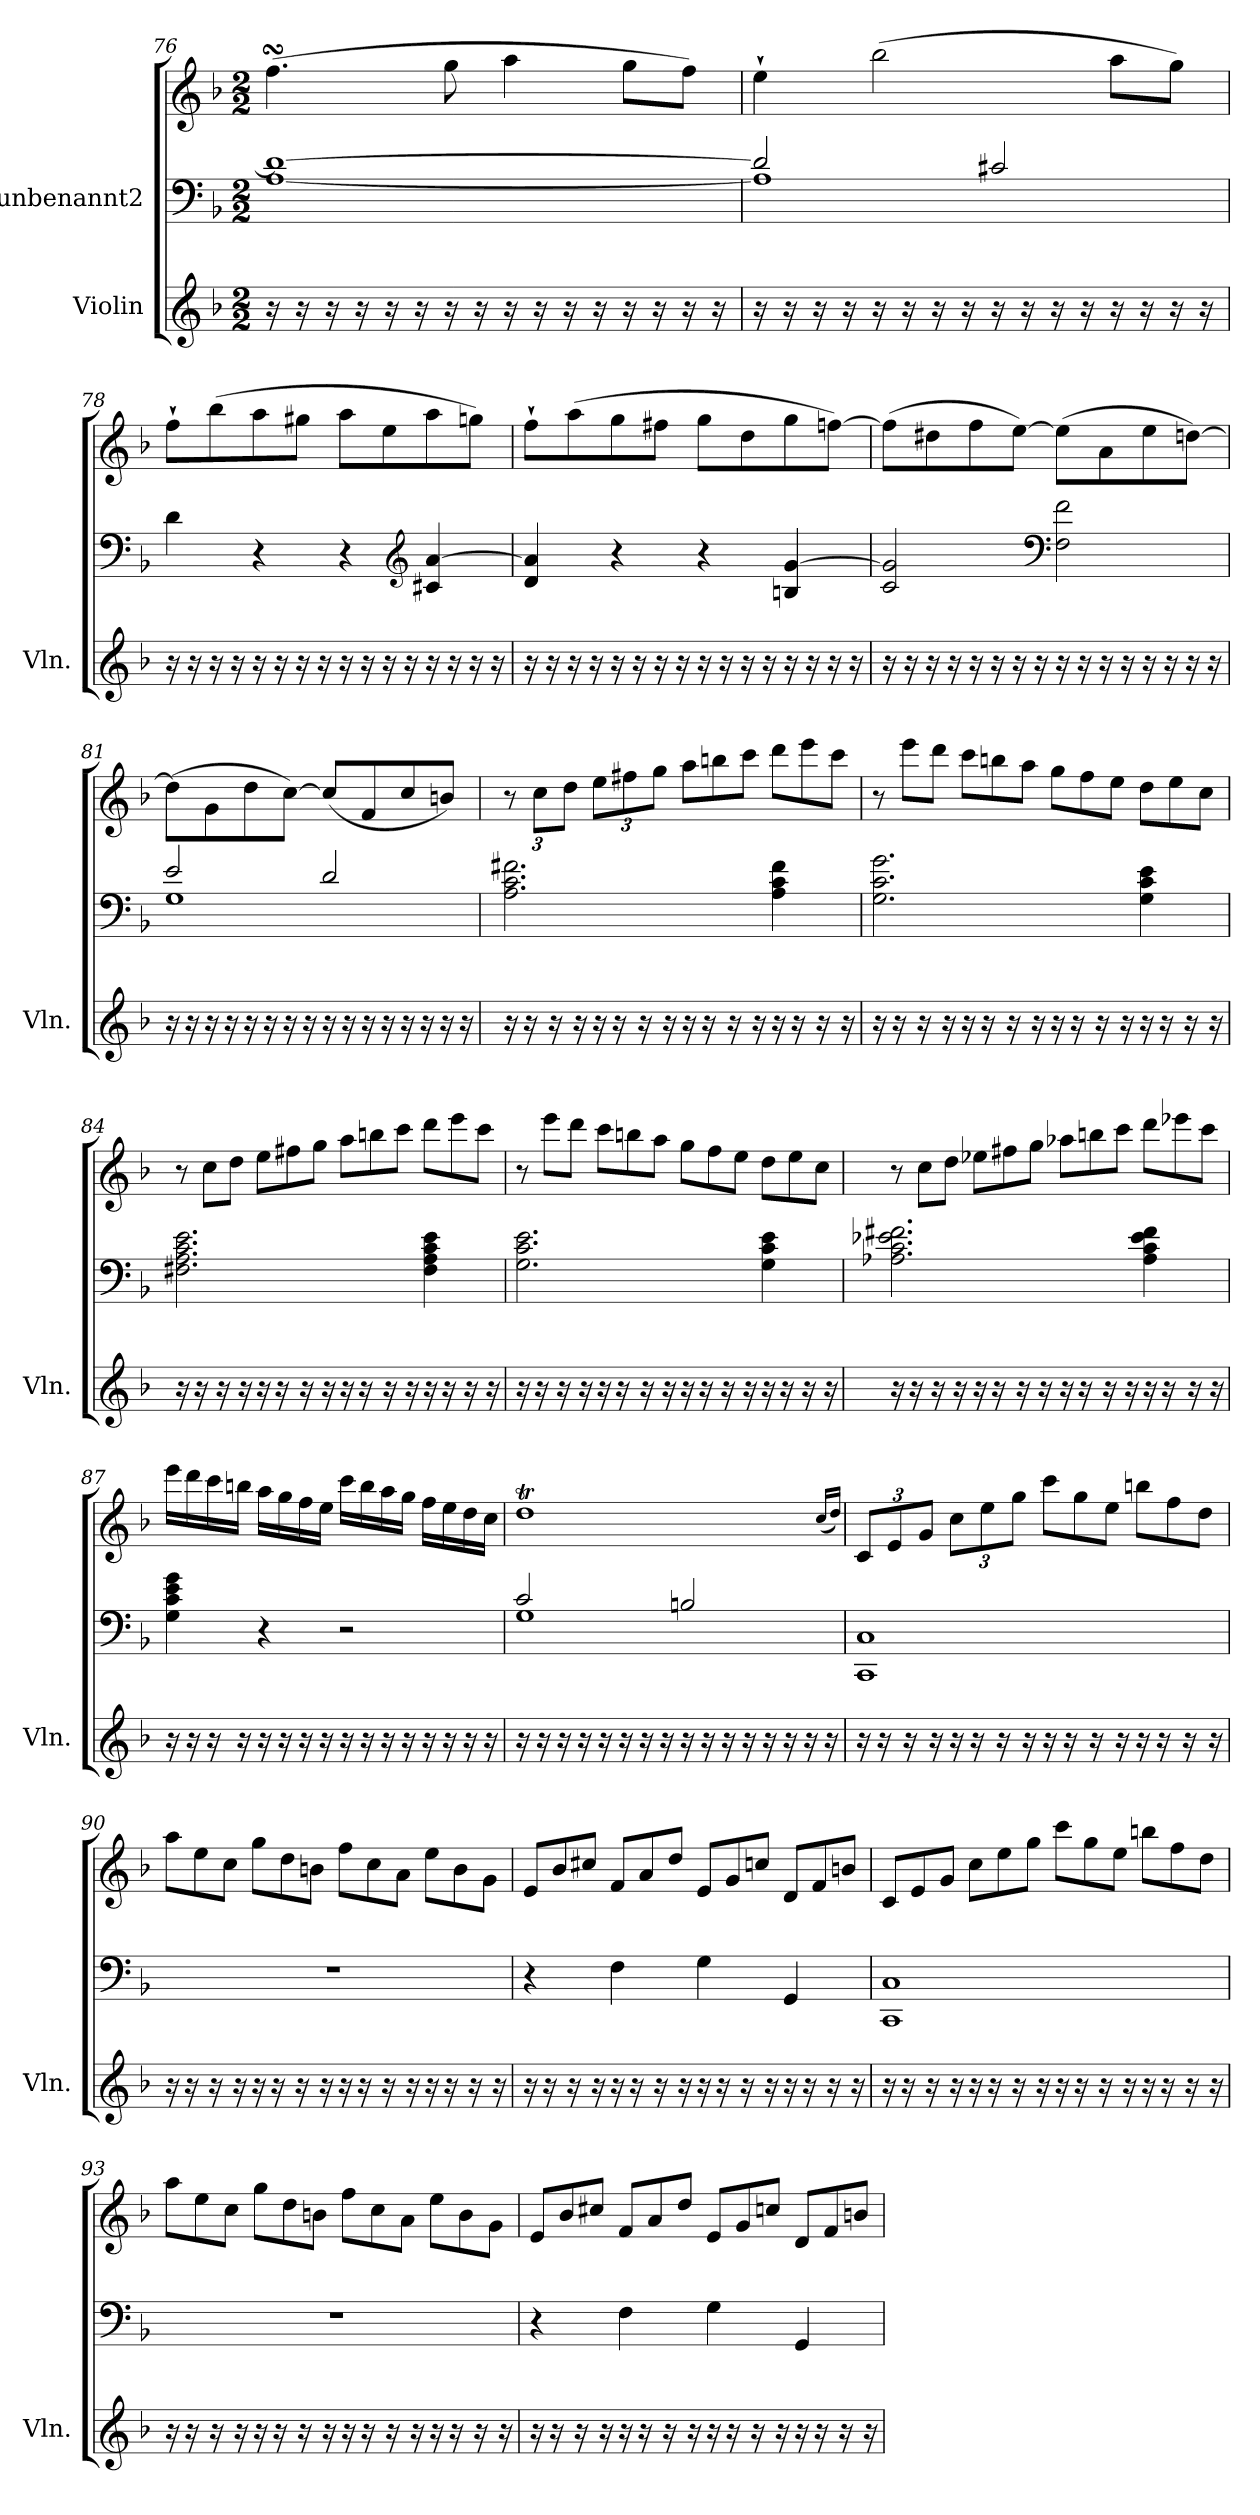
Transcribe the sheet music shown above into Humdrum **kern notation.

**kern	**kern	**kern
*part2	*part1	*part1
*staff3	*staff2	*staff1
*I"Violin	*I"unbenannt2	*
*I'Vln.	*	*
*clefG2	*clefF4	*clefG2
*k[b-]	*k[b-]	*k[b-]
*M2/2	*M2/2	*M2/2
=76	=76	=76
*	*^	*
16r	1d_	[1A	(>4.ffsSSs\
16r	.	.	.
16r	.	.	.
16r	.	.	.
16r	.	.	.
16r	.	.	.
16r	.	.	8gg\
16r	.	.	.
16r	.	.	4aa\
16r	.	.	.
16r	.	.	.
16r	.	.	.
16r	.	.	8gg\L
16r	.	.	.
16r	.	.	8ff\J)
16r	.	.	.
!!LO:LB:g=z
=77	=77	=77	=77
16r	2d/]	1A]	4ee`\
16r	.	.	.
16r	.	.	.
16r	.	.	.
16r	.	.	(>2bb-\
16r	.	.	.
16r	.	.	.
16r	.	.	.
16r	2c#X/	.	.
16r	.	.	.
16r	.	.	.
16r	.	.	.
16r	.	.	8aa\L
16r	.	.	.
16r	.	.	8gg\J)
16r	.	.	.
*	*v	*v	*
=78	=78	=78
16r	4d\	8ff`\L
16r	.	.
16r	.	(>8bb-\
16r	.	.
16r	4r	8aa\
16r	.	.
16r	.	8gg#X\J
16r	.	.
16r	4r	8aa\L
16r	.	.
16r	.	8ee\
16r	.	.
*	*clefG2	*
16r	4c#X/ [4a/	8aa\
16r	.	.
16r	.	8ggn\J)
16r	.	.
=79	=79	=79
16r	4d/ 4a/]	8ff`\L
16r	.	.
16r	.	(>8aa\
16r	.	.
16r	4r	8gg\
16r	.	.
16r	.	8ff#X\J
16r	.	.
16r	4r	8gg\L
16r	.	.
16r	.	8dd\
16r	.	.
16r	4Bn/ [4g/	8gg\
16r	.	.
16r	.	[8ffn\J)
16r	.	.
!!LO:LB:g=z
=80	=80	=80
16r	2c/ 2g/]	(>8ff\L]
16r	.	.
16r	.	8dd#X\
16r	.	.
16r	.	8ff\
16r	.	.
16r	.	[8ee\J)
16r	.	.
*	*clefF4	*
16r	2F\ 2f\	(>8ee\L]
16r	.	.
16r	.	8a\
16r	.	.
16r	.	8ee\
16r	.	.
16r	.	[8ddn\J)
16r	.	.
=81	=81	=81
*	*^	*
16r	2e/	1G	(>8dd\L]
16r	.	.	.
16r	.	.	8g\
16r	.	.	.
16r	.	.	8dd\
16r	.	.	.
16r	.	.	[8cc\J)
16r	.	.	.
16r	2d/	.	(<8cc/L]
16r	.	.	.
16r	.	.	8f/
16r	.	.	.
16r	.	.	8cc/
16r	.	.	.
16r	.	.	8bn/J)
16r	.	.	.
*	*v	*v	*
=82	=82	=82
*	*	*Xbrackettup
16r	2.A\ 2.c\ 2.f#X\	12r
16r	.	.
.	.	12cc\L
16r	.	.
.	.	12dd\J
16r	.	.
16r	.	12ee\L
16r	.	.
.	.	12ff#X\
16r	.	.
.	.	12gg\J
16r	.	.
*	*	*Xtuplet
16r	.	12aa\L
16r	.	.
.	.	12bbn\
16r	.	.
.	.	12ccc\J
16r	.	.
16r	4A\ 4c\ 4f#\	12ddd\L
16r	.	.
.	.	12eee\
16r	.	.
.	.	12ccc\J
16r	.	.
!!LO:LB:g=z
=83	=83	=83
16r	2.G\ 2.c\ 2.g\	12r
16r	.	.
.	.	12eee\L
16r	.	.
.	.	12ddd\J
16r	.	.
16r	.	12ccc\L
16r	.	.
.	.	12bbn\
16r	.	.
.	.	12aa\J
16r	.	.
16r	.	12gg\L
16r	.	.
.	.	12ff\
16r	.	.
.	.	12ee\J
16r	.	.
16r	4G\ 4c\ 4e\	12dd\L
16r	.	.
.	.	12ee\
16r	.	.
.	.	12cc\J
16r	.	.
=84	=84	=84
16r	2.F#X\ 2.A\ 2.c\ 2.e\	12r
16r	.	.
.	.	12cc\L
16r	.	.
.	.	12dd\J
16r	.	.
16r	.	12ee\L
16r	.	.
.	.	12ff#X\
16r	.	.
.	.	12gg\J
16r	.	.
16r	.	12aa\L
16r	.	.
.	.	12bbn\
16r	.	.
.	.	12ccc\J
16r	.	.
16r	4F#\ 4A\ 4c\ 4e\	12ddd\L
16r	.	.
.	.	12eee\
16r	.	.
.	.	12ccc\J
16r	.	.
!!LO:PB:g=z
=85	=85	=85
16r	2.G\ 2.c\ 2.e\	12r
16r	.	.
.	.	12eee\L
16r	.	.
.	.	12ddd\J
16r	.	.
16r	.	12ccc\L
16r	.	.
.	.	12bbn\
16r	.	.
.	.	12aa\J
16r	.	.
16r	.	12gg\L
16r	.	.
.	.	12ff\
16r	.	.
.	.	12ee\J
16r	.	.
16r	4G\ 4c\ 4e\	12dd\L
16r	.	.
.	.	12ee\
16r	.	.
.	.	12cc\J
16r	.	.
=86	=86	=86
16r	2.A-X\ 2.c\ 2.e-X\ 2.f#X\	12r
16r	.	.
.	.	12cc\L
16r	.	.
.	.	12dd\J
16r	.	.
16r	.	12ee-X\L
16r	.	.
.	.	12ff#X\
16r	.	.
.	.	12gg\J
16r	.	.
16r	.	12aa-X\L
16r	.	.
.	.	12bbn\
16r	.	.
.	.	12ccc\J
16r	.	.
16r	4A-\ 4c\ 4e-\ 4f#\	12ddd\L
16r	.	.
.	.	12eee-X\
16r	.	.
.	.	12ccc\J
16r	.	.
!!LO:LB:g=z
=87	=87	=87
16r	4G\ 4c\ 4e\ 4g\	16eee\LL
16r	.	16ddd\
16r	.	16ccc\
16r	.	16bbn\JJ
16r	4r	16aa\LL
16r	.	16gg\
16r	.	16ff\
16r	.	16ee\JJ
16r	2r	16ccc\LL
16r	.	16bb\
16r	.	16aa\
16r	.	16gg\JJ
16r	.	16ff\LL
16r	.	16ee\
16r	.	16dd\
16r	.	16cc\JJ
=88	=88	=88
*	*^	*
16r	2c/	1G	1ddT
16r	.	.	.
16r	.	.	.
16r	.	.	.
16r	.	.	.
16r	.	.	.
16r	.	.	.
16r	.	.	.
16r	2Bn/	.	.
16r	.	.	.
16r	.	.	.
16r	.	.	.
16r	.	.	.
16r	.	.	.
16r	.	.	.
16r	.	.	.
*	*v	*v	*
.	.	(<16qcc/LL
.	.	16qdd/JJ)
=89	=89	=89
*	*	*tuplet
16r	1CC 1C	12c/L
16r	.	.
.	.	12e/
16r	.	.
.	.	12g/J
16r	.	.
16r	.	12cc\L
16r	.	.
.	.	12ee\
16r	.	.
.	.	12gg\J
16r	.	.
*	*	*Xtuplet
16r	.	12ccc\L
16r	.	.
.	.	12gg\
16r	.	.
.	.	12ee\J
16r	.	.
16r	.	12bbn\L
16r	.	.
.	.	12ff\
16r	.	.
.	.	12dd\J
16r	.	.
!!LO:LB:g=z
=90	=90	=90
16r	1r	12aa\L
16r	.	.
.	.	12ee\
16r	.	.
.	.	12cc\J
16r	.	.
16r	.	12gg\L
16r	.	.
.	.	12dd\
16r	.	.
.	.	12bn\J
16r	.	.
16r	.	12ff\L
16r	.	.
.	.	12cc\
16r	.	.
.	.	12a\J
16r	.	.
16r	.	12ee\L
16r	.	.
.	.	12b\
16r	.	.
.	.	12g\J
16r	.	.
=91	=91	=91
16r	4r	12e/L
16r	.	.
.	.	12b-/
16r	.	.
.	.	12cc#X/J
16r	.	.
16r	4F\	12f/L
16r	.	.
.	.	12a/
16r	.	.
.	.	12dd/J
16r	.	.
16r	4G\	12e/L
16r	.	.
.	.	12g/
16r	.	.
.	.	12ccn/J
16r	.	.
16r	4GG/	12d/L
16r	.	.
.	.	12f/
16r	.	.
.	.	12bn/J
16r	.	.
!!LO:LB:g=z
=92	=92	=92
16r	1CC 1C	12c/L
16r	.	.
.	.	12e/
16r	.	.
.	.	12g/J
16r	.	.
16r	.	12cc\L
16r	.	.
.	.	12ee\
16r	.	.
.	.	12gg\J
16r	.	.
16r	.	12ccc\L
16r	.	.
.	.	12gg\
16r	.	.
.	.	12ee\J
16r	.	.
16r	.	12bbn\L
16r	.	.
.	.	12ff\
16r	.	.
.	.	12dd\J
16r	.	.
=93	=93	=93
16r	1r	12aa\L
16r	.	.
.	.	12ee\
16r	.	.
.	.	12cc\J
16r	.	.
16r	.	12gg\L
16r	.	.
.	.	12dd\
16r	.	.
.	.	12bn\J
16r	.	.
16r	.	12ff\L
16r	.	.
.	.	12cc\
16r	.	.
.	.	12a\J
16r	.	.
16r	.	12ee\L
16r	.	.
.	.	12b\
16r	.	.
.	.	12g\J
16r	.	.
!!LO:PB:g=z
=94	=94	=94
16r	4r	12e/L
16r	.	.
.	.	12b-/
16r	.	.
.	.	12cc#X/J
16r	.	.
16r	4F\	12f/L
16r	.	.
.	.	12a/
16r	.	.
.	.	12dd/J
16r	.	.
16r	4G\	12e/L
16r	.	.
.	.	12g/
16r	.	.
.	.	12ccn/J
16r	.	.
16r	4GG/	12d/L
16r	.	.
.	.	12f/
16r	.	.
.	.	12bn/J
16r	.	.
=	=	=
*-	*-	*-
